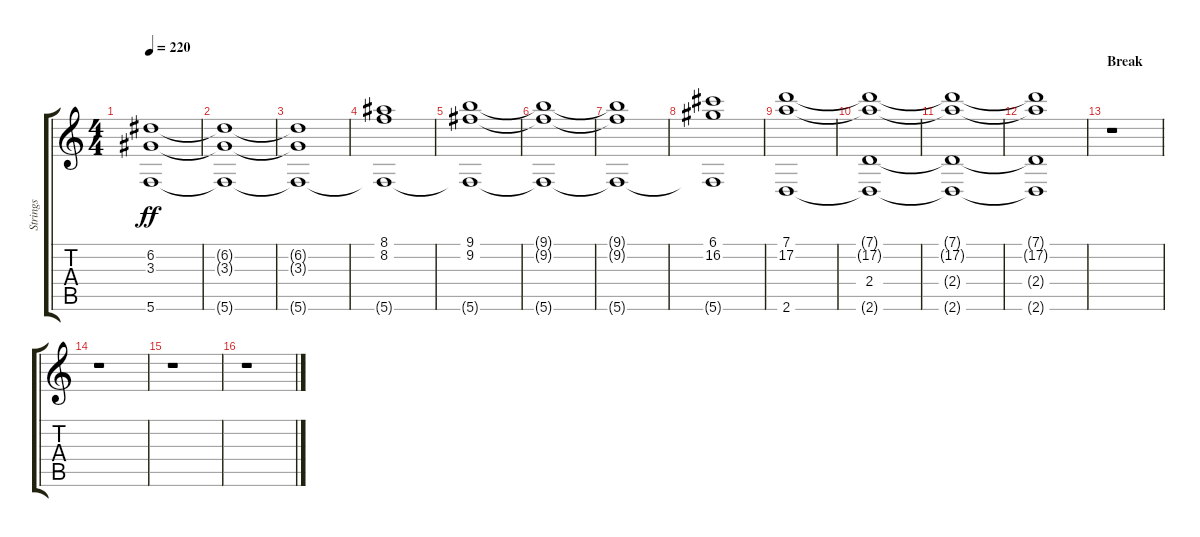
\track ("Strings" "Strings") {instrument electricguitarclean}
\staff {score tabs}
\tuning (D4 A3 F3 C3 G2 C2) {hide}
\ts (4 4)
\tempo 220
\clef g2
\ks aminor
(6.2 3.3 5.6{t}).1{dy ff} |
(6.2{t} 3.3{t} 5.6{t}).1 |
(6.2{t} 3.3{t} 5.6{t}).1 |
(8.1 8.2 5.6{t}).1 |
(9.1 9.2 5.6{t}).1 |
(9.1{t} 9.2{t} 5.6{t}).1 |
(9.1{t} 9.2{t} 5.6{t}).1 |
(6.1 16.2 5.6{t}).1 |
(7.1 17.2 2.6).1 |
(7.1{t} 17.2{t} 2.4 2.6{t}).1 |
(7.1{t} 17.2{t} 2.4{t} 2.6{t}).1 |
(7.1{t} 17.2{t} 2.4{t} 2.6{t}).1 |
\section ("" "Break")
r.1 |
r.1 |
r.1 |
r.1
